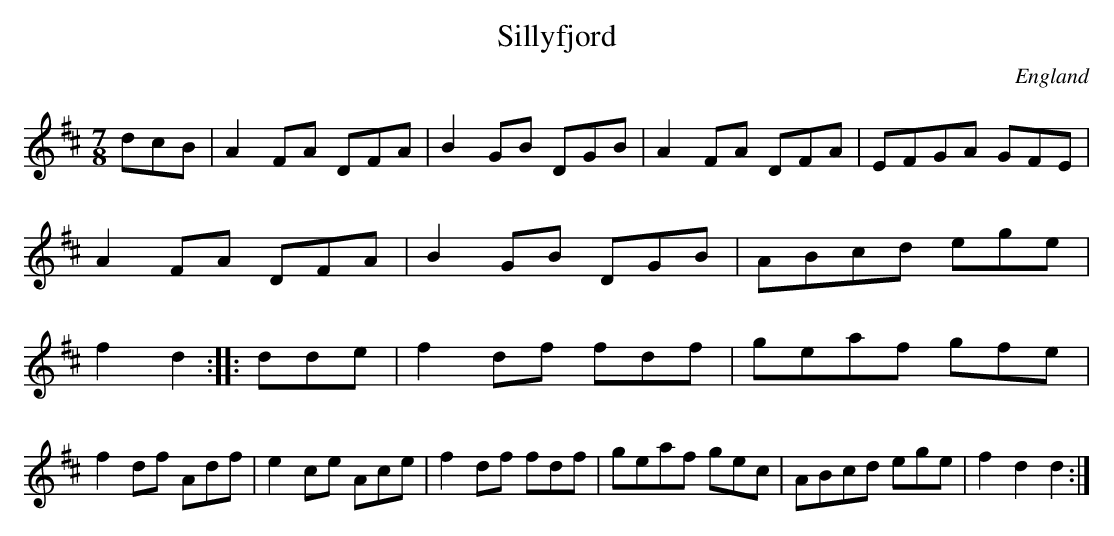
X:1
T:Sillyfjord
O:England
M:7/8
K:D
dcB|\
A2FA DFA|B2GB DGB|A2FA DFA|EFGA GFE|\
A2FA DFA|B2GB DGB|ABcd ege|f2d2 ::\
dde|\
f2df fdf|geaf gfe|
f2df Adf|e2ce Ace|\
f2df fdf|geaf gec|\
ABcd ege|f2d2 d2:|
